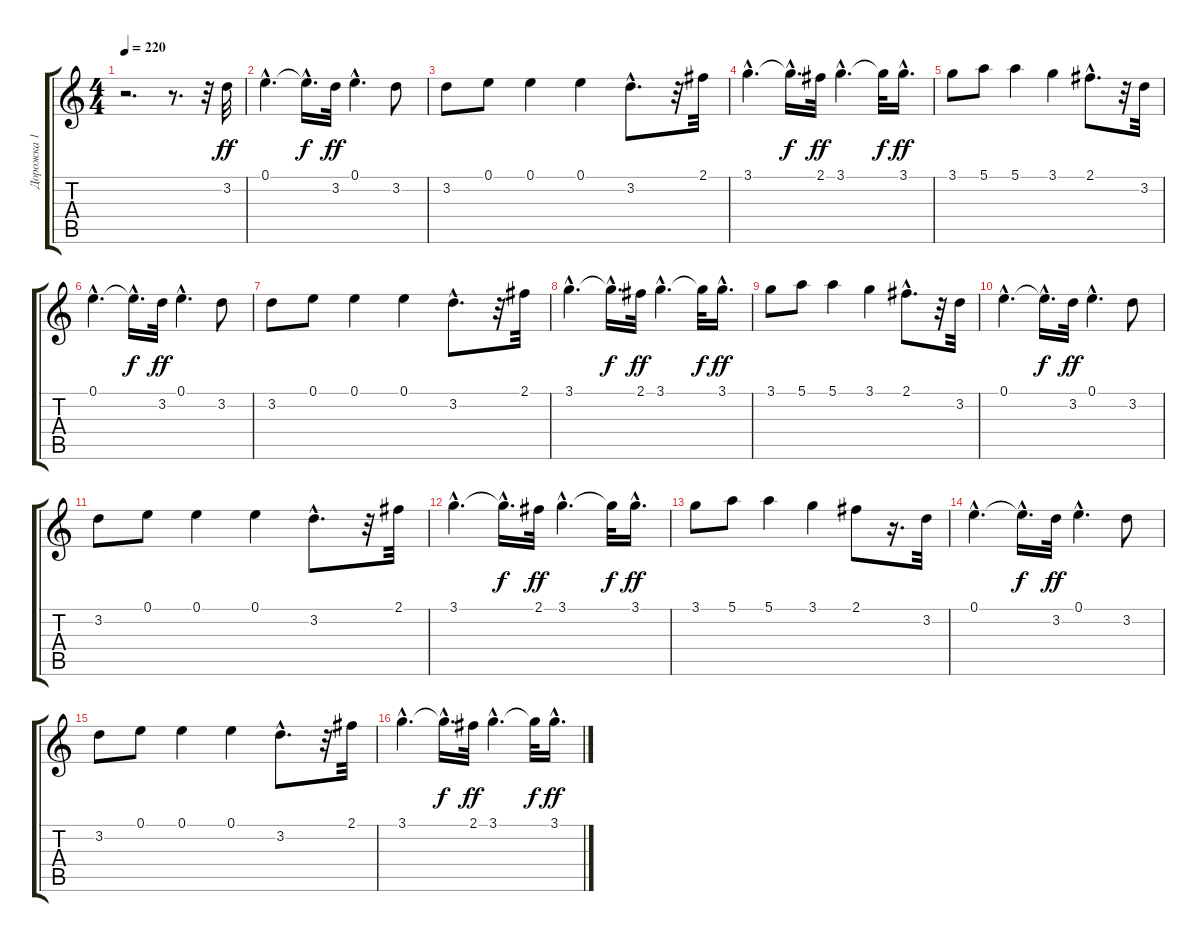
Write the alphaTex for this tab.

\track ("Дорожка 1" "Дорожка 1") {instrument overdrivenguitar}
\staff {score tabs}
\tuning (E4 B3 G3 D3 A2 E2) {hide}
\ts (4 4)
\tempo 220
\clef g2
\ks c
r.2{d dy ff instrument overdrivenguitar} r.8{d} r.32 3.2.32 |
0.1{hac}.4{d} 0.1{hac t}.16{d dy f} 3.2.32{dy ff} 0.1{hac}.4{d} 3.2.8 |
3.2.8 0.1.8 0.1.4 0.1.4 3.2{hac}.8{d} r.32 2.1.32 |
3.1{hac}.4{d} 3.1{hac t}.16{d dy f} 2.1.32{dy ff} 3.1{hac}.4{d} 3.1{t}.32{dy f} 3.1{hac}.16{d dy ff} |
3.1.8 5.1.8 5.1.4 3.1.4 2.1{hac}.8{d} r.32 3.2.32 |
0.1{hac}.4{d} 0.1{hac t}.16{d dy f} 3.2.32{dy ff} 0.1{hac}.4{d} 3.2.8 |
3.2.8 0.1.8 0.1.4 0.1.4 3.2{hac}.8{d} r.32 2.1.32 |
3.1{hac}.4{d} 3.1{hac t}.16{d dy f} 2.1.32{dy ff} 3.1{hac}.4{d} 3.1{t}.32{dy f} 3.1{hac}.16{d dy ff} |
3.1.8 5.1.8 5.1.4 3.1.4 2.1{hac}.8{d} r.32 3.2.32 |
0.1{hac}.4{d} 0.1{hac t}.16{d dy f} 3.2.32{dy ff} 0.1{hac}.4{d} 3.2.8 |
3.2.8 0.1.8 0.1.4 0.1.4 3.2{hac}.8{d} r.32 2.1.32 |
3.1{hac}.4{d} 3.1{hac t}.16{d dy f} 2.1.32{dy ff} 3.1{hac}.4{d} 3.1{t}.32{dy f} 3.1{hac}.16{d dy ff} |
3.1.8 5.1.8 5.1.4 3.1.4 2.1.8 r.16{d} 3.2.32 |
0.1{hac}.4{d} 0.1{hac t}.16{d dy f} 3.2.32{dy ff} 0.1{hac}.4{d} 3.2.8 |
3.2.8 0.1.8 0.1.4 0.1.4 3.2{hac}.8{d} r.32 2.1.32 |
3.1{hac}.4{d} 3.1{hac t}.16{d dy f} 2.1.32{dy ff} 3.1{hac}.4{d} 3.1{t}.32{dy f} 3.1{hac}.16{d dy ff}
